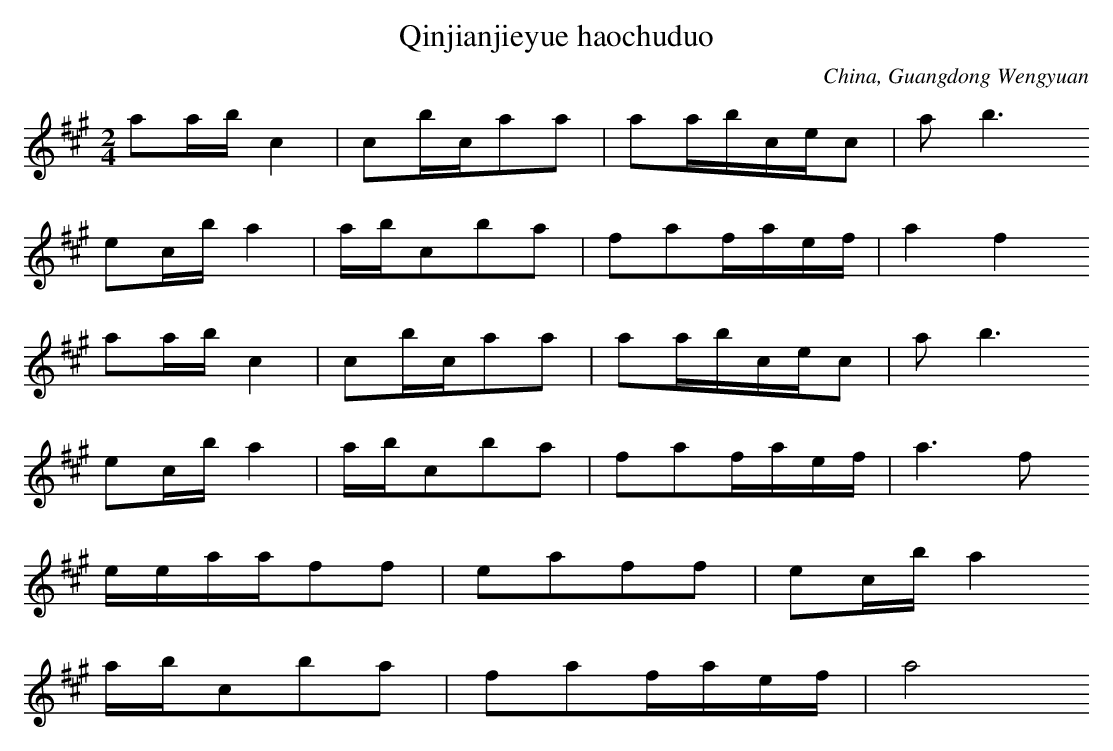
X:1
T: Qinjianjieyue haochuduo
O: China, Guangdong Wengyuan
M: 2/4
L: 1/16
K: A
a2abc4 | c2bca2a2 | a2abcec2 | a2b6
e2cba4 | abc2b2a2 | f2a2faef | a4f4
a2abc4 | c2bca2a2 | a2abcec2 | a2b6
e2cba4 | abc2b2a2 | f2a2faef | a6f2
eeaaf2f2 | e2a2f2f2 | e2cba4
abc2b2a2 | f2a2faef | a8
